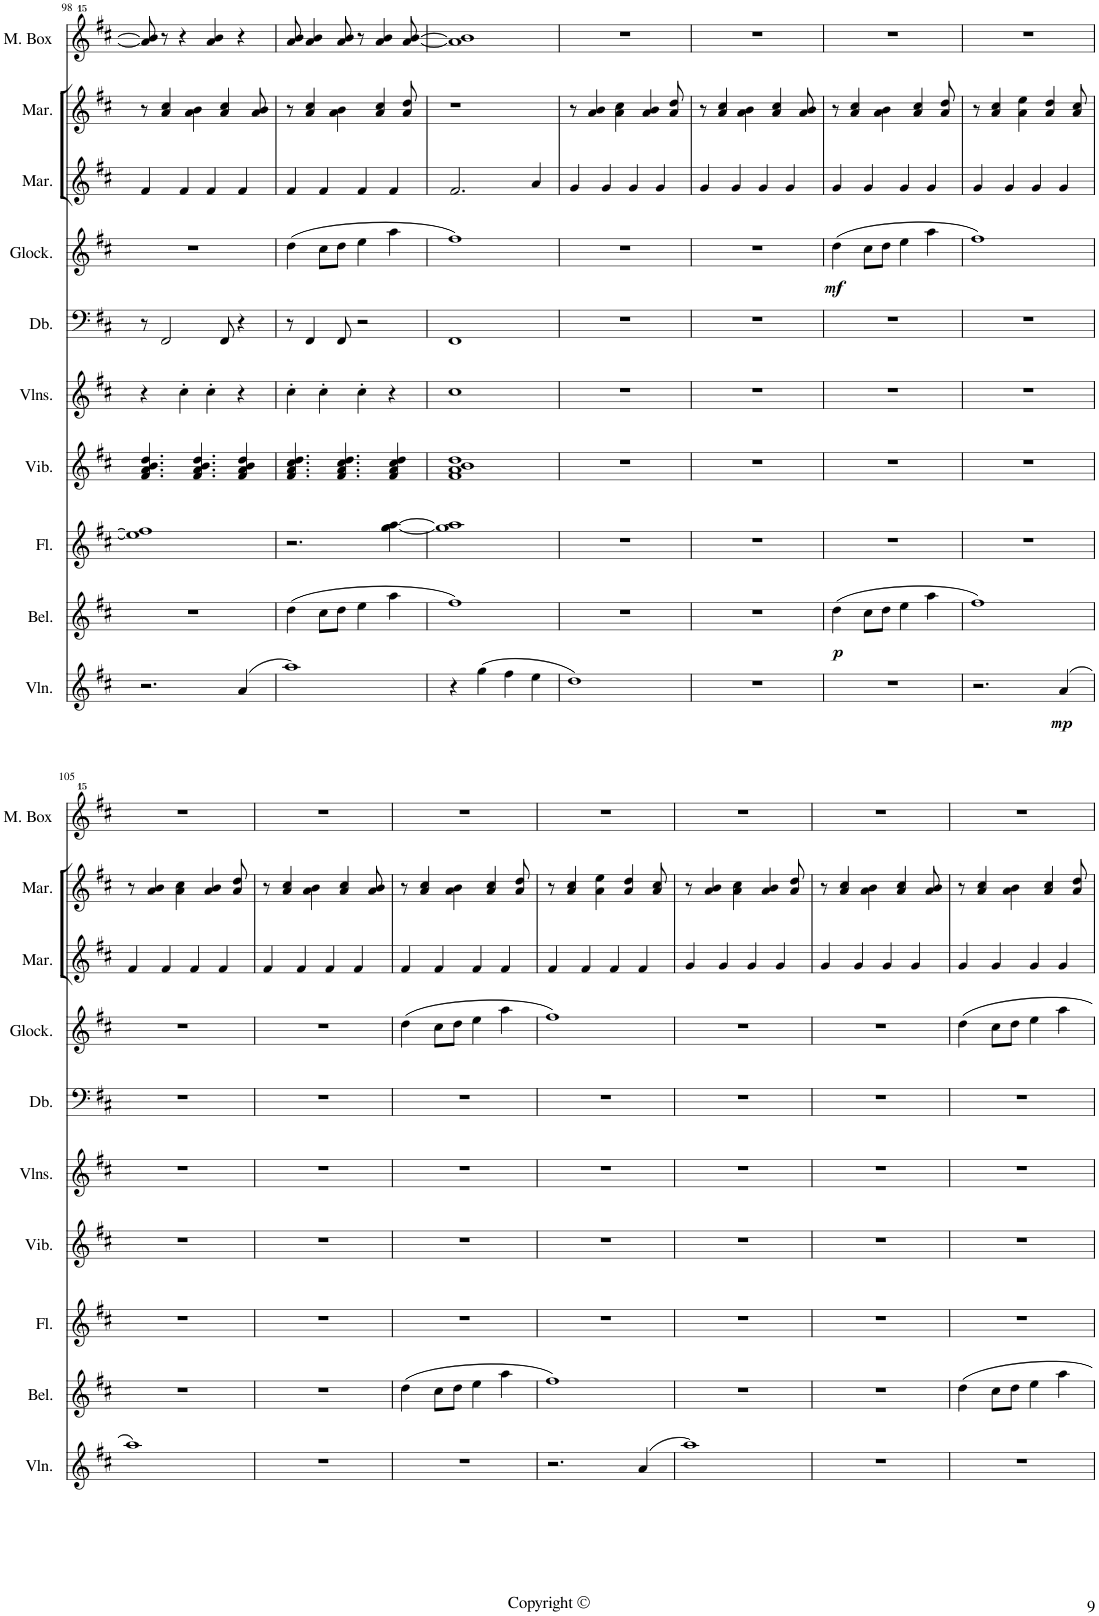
**kern	**dynam	**kern	**dynam	**kern	**kern	**kern	**kern	**kern	**dynam	**kern	**kern	**kern
*part10	*part10	*part9	*part9	*part8	*part7	*part6	*part5	*part4	*part4	*part3	*part2	*part1
*staff10	*staff10	*staff9	*staff9	*staff8	*staff7	*staff6	*staff5	*staff4	*staff4	*staff3	*staff2	*staff1
*I"Violin	*	*I"Tubular Bells	*	*I"Flute	*I"Vibraphone	*I"Violins	*I"Double Bass	*I"Glockenspiel	*	*I"Marimba	*I"Marimba	*I"Music Box
*I'Vln.	*	*I'Bel.	*	*I'Fl.	*I'Vib.	*I'Vlns.	*I'Db.	*I'Glock.	*	*I'Mar.	*I'Mar.	*I'M. Box
!!LO:PB:g=z
*clefG2	*	*clefG2	*	*clefG2	*clefG2	*clefG2	*clefF4	*clefG2	*	*clefG2	*clefG2	*clefG^^2
*	*	*	*	*	*	*	*Trd7c12	*Trd-14c-24	*	*	*	*
*k[f#c#]	*	*k[f#c#]	*	*k[f#c#]	*k[f#c#]	*k[f#c#]	*k[f#c#]	*k[f#c#]	*	*k[f#c#]	*k[f#c#]	*k[f#c#]
*M4/4	*	*M4/4	*	*M4/4	*M4/4	*M4/4	*M4/4	*M4/4	*	*M4/4	*M4/4	*M4/4
=98	=98	=98	=98	=98	=98	=98	=98	=98	=98	=98	=98	=98
2.r	.	1r	.	1ee] 1ff#]	4.f#/ 4.a/ 4.b/ 4.dd/	4r	8r	1r	.	4f#/	8r	8aaa/] 8bbb/]
.	.	.	.	.	.	.	2FF#/	.	.	.	4a/ 4cc#/	8r
.	.	.	.	.	.	4cc#'\	.	.	.	4f#/	.	4r
.	.	.	.	.	4.f#/ 4.a/ 4.b/ 4.dd/	.	.	.	.	.	4a\ 4b\	.
.	.	.	.	.	.	4cc#'\	.	.	.	4f#/	.	4aaa/ 4bbb/
.	.	.	.	.	.	.	8FF#/	.	.	.	4a/ 4cc#/	.
(4a/	.	.	.	.	4f#/ 4a/ 4b/ 4dd/	4r	4r	.	.	4f#/	.	4r
.	.	.	.	.	.	.	.	.	.	.	8a/ 8b/	.
=99	=99	=99	=99	=99	=99	=99	=99	=99	=99	=99	=99	=99
1aa)	.	(4dd\	.	2.r	4.f#/ 4.a/ 4.cc#/ 4.dd/	4cc#'\	8r	(4dd\	.	4f#/	8r	8aaa/ 8bbb/
.	.	.	.	.	.	.	4FF#/	.	.	.	4a/ 4cc#/	4aaa/ 4bbb/
.	.	8cc#\L	.	.	.	4cc#'\	.	8cc#\L	.	4f#/	.	.
.	.	8dd\J	.	.	4.f#/ 4.a/ 4.cc#/ 4.dd/	.	8FF#/	8dd\J	.	.	4a\ 4b\	8aaa/ 8bbb/
.	.	4ee\	.	.	.	4cc#'\	2r	4ee\	.	4f#/	.	8r
.	.	.	.	.	.	.	.	.	.	.	4a/ 4cc#/	4aaa/ 4bbb/
.	.	4aa\	.	[4gg\ [4aa\	4f#/ 4a/ 4cc#/ 4dd/	4r	.	4aa\	.	4f#/	.	.
.	.	.	.	.	.	.	.	.	.	.	8a/ 8dd/	[8aaa/ [8bbb/
=100	=100	=100	=100	=100	=100	=100	=100	=100	=100	=100	=100	=100
4r	.	1ff#)	.	1gg] 1aa]	1f# 1a 1b 1dd	1cc#	1FF#	1ff#)	.	2.f#/	1r	1aaa] 1bbb]
(4gg\	.	.	.	.	.	.	.	.	.	.	.	.
4ff#\	.	.	.	.	.	.	.	.	.	.	.	.
4ee\	.	.	.	.	.	.	.	.	.	4a/	.	.
=101	=101	=101	=101	=101	=101	=101	=101	=101	=101	=101	=101	=101
1dd)	.	1r	.	1r	1r	1r	1r	1r	.	4g/	8r	1r
.	.	.	.	.	.	.	.	.	.	.	4a/ 4b/	.
.	.	.	.	.	.	.	.	.	.	4g/	.	.
.	.	.	.	.	.	.	.	.	.	.	4a\ 4cc#\	.
.	.	.	.	.	.	.	.	.	.	4g/	.	.
.	.	.	.	.	.	.	.	.	.	.	4a/ 4b/	.
.	.	.	.	.	.	.	.	.	.	4g/	.	.
.	.	.	.	.	.	.	.	.	.	.	8a/ 8dd/	.
=102	=102	=102	=102	=102	=102	=102	=102	=102	=102	=102	=102	=102
1r	.	1r	.	1r	1r	1r	1r	1r	.	4g/	8r	1r
.	.	.	.	.	.	.	.	.	.	.	4a/ 4cc#/	.
.	.	.	.	.	.	.	.	.	.	4g/	.	.
.	.	.	.	.	.	.	.	.	.	.	4a\ 4b\	.
.	.	.	.	.	.	.	.	.	.	4g/	.	.
.	.	.	.	.	.	.	.	.	.	.	4a/ 4cc#/	.
.	.	.	.	.	.	.	.	.	.	4g/	.	.
.	.	.	.	.	.	.	.	.	.	.	8a/ 8b/	.
=103	=103	=103	=103	=103	=103	=103	=103	=103	=103	=103	=103	=103
!	!	!	!LO:DY:b	!	!	!	!	!	!LO:DY:b	!	!	!
1r	.	(4dd\	p	1r	1r	1r	1r	(4dd\	mf	4g/	8r	1r
.	.	.	.	.	.	.	.	.	.	.	4a/ 4cc#/	.
.	.	8cc#\L	.	.	.	.	.	8cc#\L	.	4g/	.	.
.	.	8dd\J	.	.	.	.	.	8dd\J	.	.	4a\ 4b\	.
.	.	4ee\	.	.	.	.	.	4ee\	.	4g/	.	.
.	.	.	.	.	.	.	.	.	.	.	4a/ 4cc#/	.
.	.	4aa\	.	.	.	.	.	4aa\	.	4g/	.	.
.	.	.	.	.	.	.	.	.	.	.	8a/ 8dd/	.
=104	=104	=104	=104	=104	=104	=104	=104	=104	=104	=104	=104	=104
2.r	.	1ff#)	.	1r	1r	1r	1r	1ff#)	.	4g/	8r	1r
.	.	.	.	.	.	.	.	.	.	.	4a/ 4cc#/	.
.	.	.	.	.	.	.	.	.	.	4g/	.	.
.	.	.	.	.	.	.	.	.	.	.	4a\ 4ee\	.
.	.	.	.	.	.	.	.	.	.	4g/	.	.
.	.	.	.	.	.	.	.	.	.	.	4a/ 4dd/	.
!	!LO:DY:b	!	!	!	!	!	!	!	!	!	!	!
(4a/	mp	.	.	.	.	.	.	.	.	4g/	.	.
.	.	.	.	.	.	.	.	.	.	.	8a/ 8cc#/	.
!!LO:LB:g=z
=105	=105	=105	=105	=105	=105	=105	=105	=105	=105	=105	=105	=105
1aa)	.	1r	.	1r	1r	1r	1r	1r	.	4f#/	8r	1r
.	.	.	.	.	.	.	.	.	.	.	4a/ 4b/	.
.	.	.	.	.	.	.	.	.	.	4f#/	.	.
.	.	.	.	.	.	.	.	.	.	.	4a\ 4cc#\	.
.	.	.	.	.	.	.	.	.	.	4f#/	.	.
.	.	.	.	.	.	.	.	.	.	.	4a/ 4b/	.
.	.	.	.	.	.	.	.	.	.	4f#/	.	.
.	.	.	.	.	.	.	.	.	.	.	8a/ 8dd/	.
=106	=106	=106	=106	=106	=106	=106	=106	=106	=106	=106	=106	=106
1r	.	1r	.	1r	1r	1r	1r	1r	.	4f#/	8r	1r
.	.	.	.	.	.	.	.	.	.	.	4a/ 4cc#/	.
.	.	.	.	.	.	.	.	.	.	4f#/	.	.
.	.	.	.	.	.	.	.	.	.	.	4a\ 4b\	.
.	.	.	.	.	.	.	.	.	.	4f#/	.	.
.	.	.	.	.	.	.	.	.	.	.	4a/ 4cc#/	.
.	.	.	.	.	.	.	.	.	.	4f#/	.	.
.	.	.	.	.	.	.	.	.	.	.	8a/ 8b/	.
=107	=107	=107	=107	=107	=107	=107	=107	=107	=107	=107	=107	=107
1r	.	(4dd\	.	1r	1r	1r	1r	(4dd\	.	4f#/	8r	1r
.	.	.	.	.	.	.	.	.	.	.	4a/ 4cc#/	.
.	.	8cc#\L	.	.	.	.	.	8cc#\L	.	4f#/	.	.
.	.	8dd\J	.	.	.	.	.	8dd\J	.	.	4a\ 4b\	.
.	.	4ee\	.	.	.	.	.	4ee\	.	4f#/	.	.
.	.	.	.	.	.	.	.	.	.	.	4a/ 4cc#/	.
.	.	4aa\	.	.	.	.	.	4aa\	.	4f#/	.	.
.	.	.	.	.	.	.	.	.	.	.	8a/ 8dd/	.
=108	=108	=108	=108	=108	=108	=108	=108	=108	=108	=108	=108	=108
2.r	.	1ff#)	.	1r	1r	1r	1r	1ff#)	.	4f#/	8r	1r
.	.	.	.	.	.	.	.	.	.	.	4a/ 4cc#/	.
.	.	.	.	.	.	.	.	.	.	4f#/	.	.
.	.	.	.	.	.	.	.	.	.	.	4a\ 4ee\	.
.	.	.	.	.	.	.	.	.	.	4f#/	.	.
.	.	.	.	.	.	.	.	.	.	.	4a/ 4dd/	.
(4a/	.	.	.	.	.	.	.	.	.	4f#/	.	.
.	.	.	.	.	.	.	.	.	.	.	8a/ 8cc#/	.
=109	=109	=109	=109	=109	=109	=109	=109	=109	=109	=109	=109	=109
1aa)	.	1r	.	1r	1r	1r	1r	1r	.	4g/	8r	1r
.	.	.	.	.	.	.	.	.	.	.	4a/ 4b/	.
.	.	.	.	.	.	.	.	.	.	4g/	.	.
.	.	.	.	.	.	.	.	.	.	.	4a\ 4cc#\	.
.	.	.	.	.	.	.	.	.	.	4g/	.	.
.	.	.	.	.	.	.	.	.	.	.	4a/ 4b/	.
.	.	.	.	.	.	.	.	.	.	4g/	.	.
.	.	.	.	.	.	.	.	.	.	.	8a/ 8dd/	.
=110	=110	=110	=110	=110	=110	=110	=110	=110	=110	=110	=110	=110
1r	.	1r	.	1r	1r	1r	1r	1r	.	4g/	8r	1r
.	.	.	.	.	.	.	.	.	.	.	4a/ 4cc#/	.
.	.	.	.	.	.	.	.	.	.	4g/	.	.
.	.	.	.	.	.	.	.	.	.	.	4a\ 4b\	.
.	.	.	.	.	.	.	.	.	.	4g/	.	.
.	.	.	.	.	.	.	.	.	.	.	4a/ 4cc#/	.
.	.	.	.	.	.	.	.	.	.	4g/	.	.
.	.	.	.	.	.	.	.	.	.	.	8a/ 8b/	.
=111	=111	=111	=111	=111	=111	=111	=111	=111	=111	=111	=111	=111
1r	.	4dd\	.	1r	1r	1r	1r	4dd\	.	4g/	8r	1r
.	.	.	.	.	.	.	.	.	.	.	4a/ 4cc#/	.
.	.	8cc#\L	.	.	.	.	.	8cc#\L	.	4g/	.	.
.	.	8dd\J	.	.	.	.	.	8dd\J	.	.	4a\ 4b\	.
.	.	4ee\	.	.	.	.	.	4ee\	.	4g/	.	.
.	.	.	.	.	.	.	.	.	.	.	4a/ 4cc#/	.
.	.	4aa\	.	.	.	.	.	4aa\	.	4g/	.	.
.	.	.	.	.	.	.	.	.	.	.	8a/ 8dd/	.
=	=	=	=	=	=	=	=	=	=	=	=	=
*-	*-	*-	*-	*-	*-	*-	*-	*-	*-	*-	*-	*-
